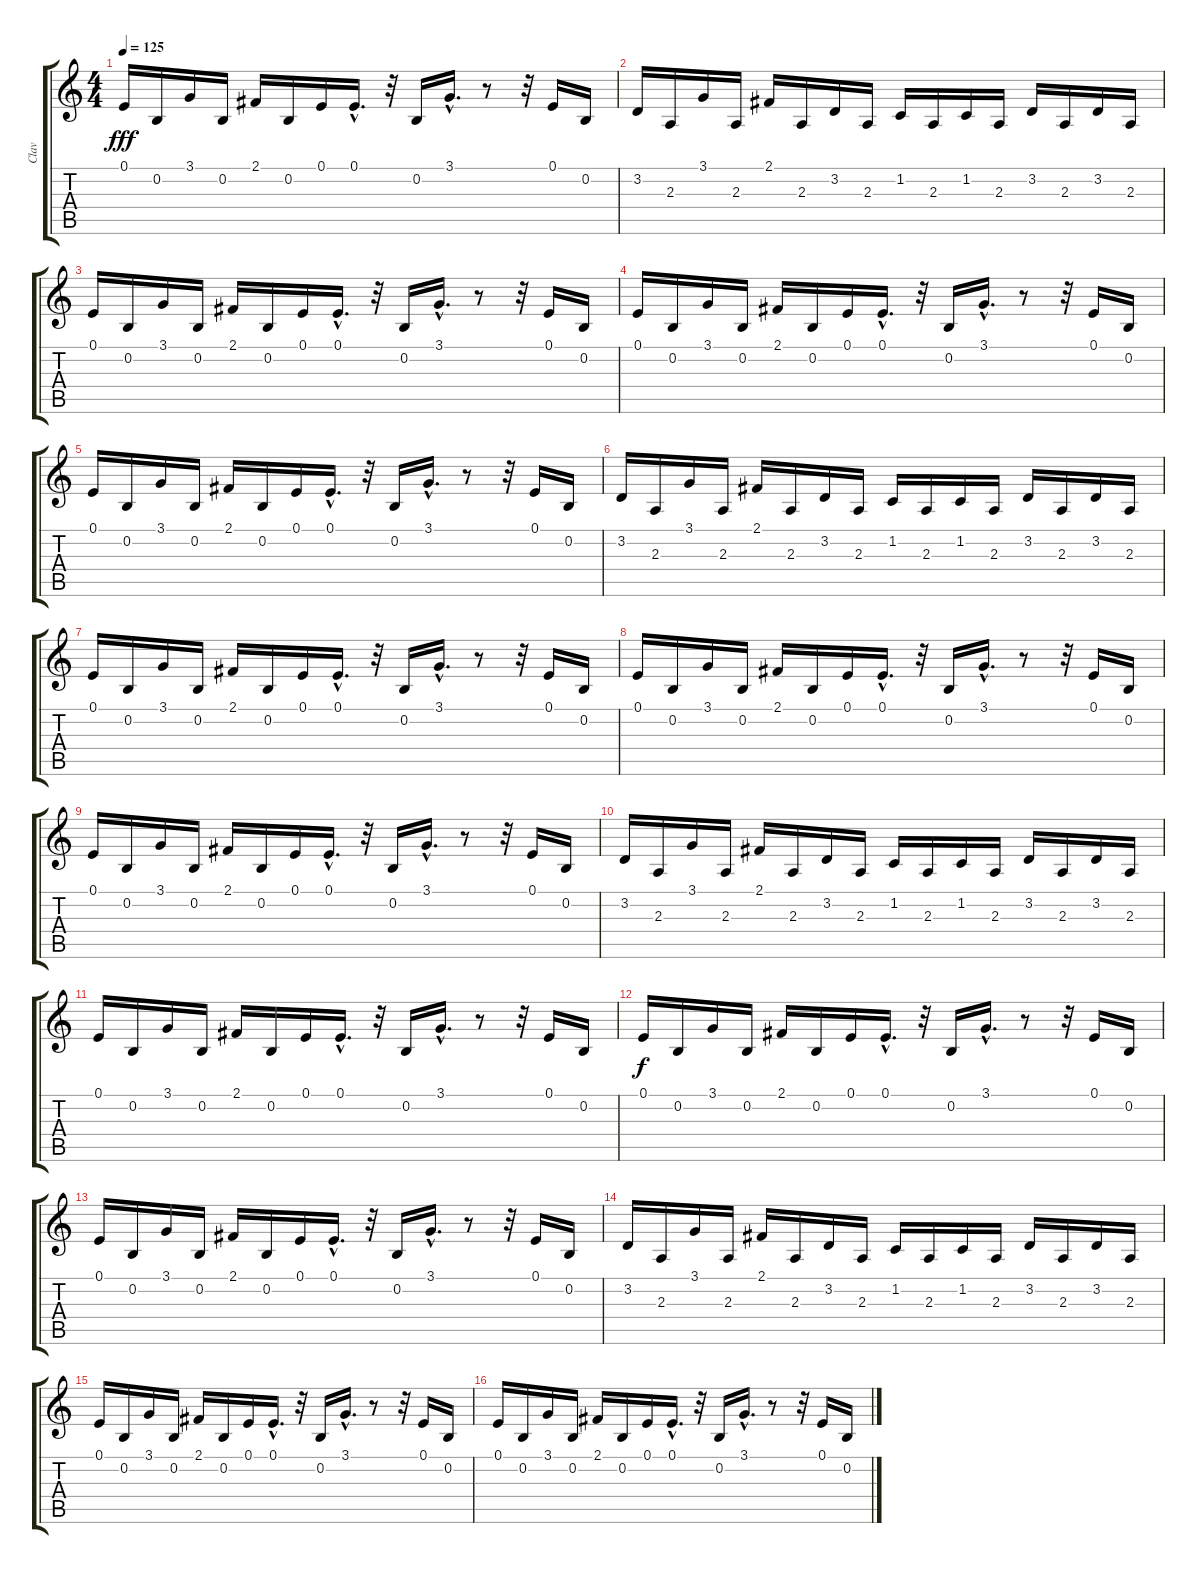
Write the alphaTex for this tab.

\track ("Clav" "Clav") {instrument clavinet}
\staff {score tabs}
\tuning (E4 B3 G3 D3 A2 E2) {hide}
\ts (4 4)
\tempo 125
\clef g2
\ks c
0.1.16{dy fff} 0.2.16 3.1.16 0.2.16 2.1.16 0.2.16 0.1.16 0.1{hac}.16{d} r.32 0.2.16 3.1{hac}.16{d} r.8 r.32 0.1.16 0.2.16 |
3.2.16 2.3.16 3.1.16 2.3.16 2.1.16 2.3.16 3.2.16 2.3.16 1.2.16 2.3.16 1.2.16 2.3.16 3.2.16 2.3.16 3.2.16 2.3.16 |
0.1.16 0.2.16 3.1.16 0.2.16 2.1.16 0.2.16 0.1.16 0.1{hac}.16{d} r.32 0.2.16 3.1{hac}.16{d} r.8 r.32 0.1.16 0.2.16 |
0.1.16 0.2.16 3.1.16 0.2.16 2.1.16 0.2.16 0.1.16 0.1{hac}.16{d} r.32 0.2.16 3.1{hac}.16{d} r.8 r.32 0.1.16 0.2.16 |
0.1.16 0.2.16 3.1.16 0.2.16 2.1.16 0.2.16 0.1.16 0.1{hac}.16{d} r.32 0.2.16 3.1{hac}.16{d} r.8 r.32 0.1.16 0.2.16 |
3.2.16 2.3.16 3.1.16 2.3.16 2.1.16 2.3.16 3.2.16 2.3.16 1.2.16 2.3.16 1.2.16 2.3.16 3.2.16 2.3.16 3.2.16 2.3.16 |
0.1.16 0.2.16 3.1.16 0.2.16 2.1.16 0.2.16 0.1.16 0.1{hac}.16{d} r.32 0.2.16 3.1{hac}.16{d} r.8 r.32 0.1.16 0.2.16 |
0.1.16 0.2.16 3.1.16 0.2.16 2.1.16 0.2.16 0.1.16 0.1{hac}.16{d} r.32 0.2.16 3.1{hac}.16{d} r.8 r.32 0.1.16 0.2.16 |
0.1.16 0.2.16 3.1.16 0.2.16 2.1.16 0.2.16 0.1.16 0.1{hac}.16{d} r.32 0.2.16 3.1{hac}.16{d} r.8 r.32 0.1.16 0.2.16 |
3.2.16 2.3.16 3.1.16 2.3.16 2.1.16 2.3.16 3.2.16 2.3.16 1.2.16 2.3.16 1.2.16 2.3.16 3.2.16 2.3.16 3.2.16 2.3.16 |
0.1.16 0.2.16 3.1.16 0.2.16 2.1.16 0.2.16 0.1.16 0.1{hac}.16{d} r.32 0.2.16 3.1{hac}.16{d} r.8 r.32 0.1.16 0.2.16 |
0.1.16{dy f} 0.2.16 3.1.16 0.2.16 2.1.16 0.2.16 0.1.16 0.1{hac}.16{d} r.32 0.2.16 3.1{hac}.16{d} r.8 r.32 0.1.16 0.2.16 |
0.1.16 0.2.16 3.1.16 0.2.16 2.1.16 0.2.16 0.1.16 0.1{hac}.16{d} r.32 0.2.16 3.1{hac}.16{d} r.8 r.32 0.1.16 0.2.16 |
3.2.16 2.3.16 3.1.16 2.3.16 2.1.16 2.3.16 3.2.16 2.3.16 1.2.16 2.3.16 1.2.16 2.3.16 3.2.16 2.3.16 3.2.16 2.3.16 |
0.1.16 0.2.16 3.1.16 0.2.16 2.1.16 0.2.16 0.1.16 0.1{hac}.16{d} r.32 0.2.16 3.1{hac}.16{d} r.8 r.32 0.1.16 0.2.16 |
0.1.16 0.2.16 3.1.16 0.2.16 2.1.16 0.2.16 0.1.16 0.1{hac}.16{d} r.32 0.2.16 3.1{hac}.16{d} r.8 r.32 0.1.16 0.2.16
